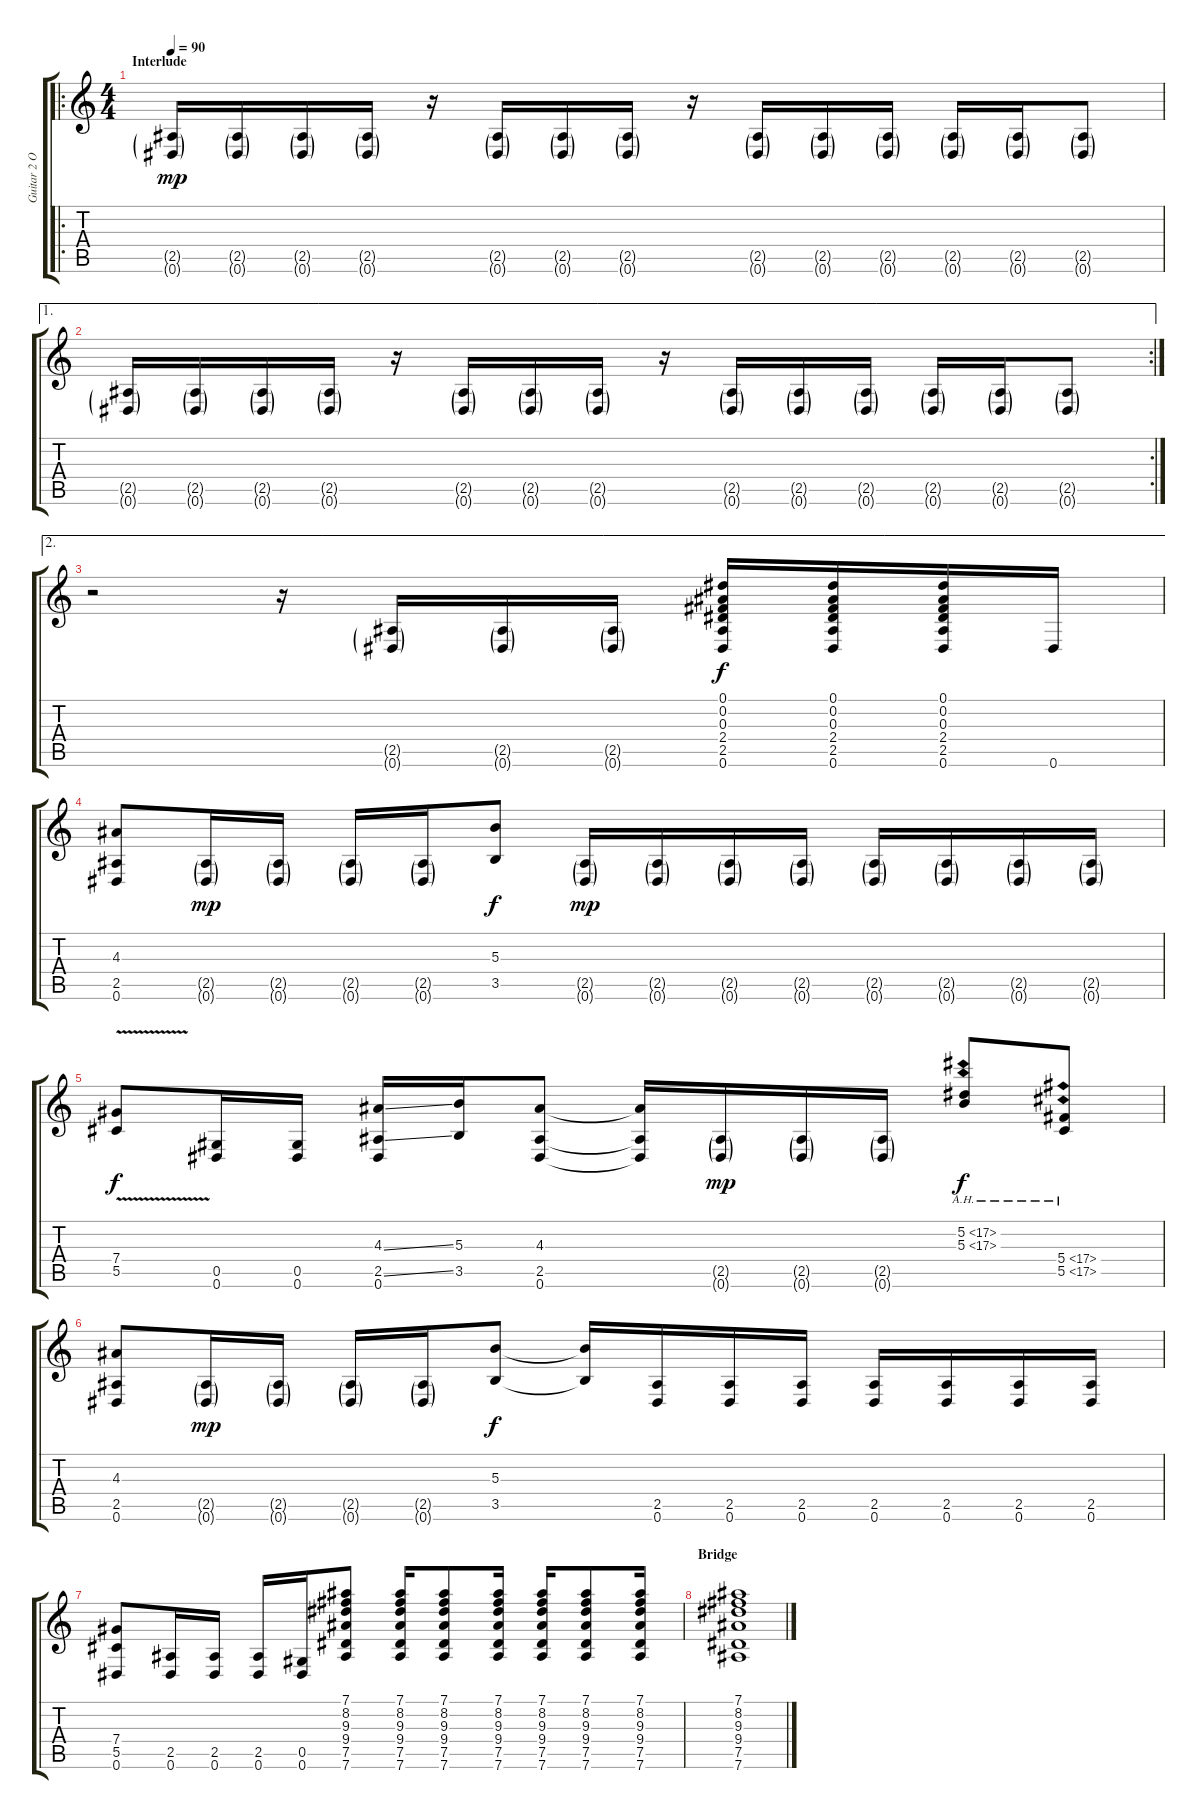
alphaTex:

\track ("Guitar 2 Overdub" "Guitar 2 O") {instrument overdrivenguitar}
\staff {score tabs}
\tuning (Eb4 Bb3 Gb3 Db3 Ab2 Eb2) {hide}
\ro
\ts (4 4)
\section ("" "Interlude")
\tempo 90
\clef g2
\ks c
(2.5{g} 0.6{g}).16{dy mp} (2.5{g} 0.6{g}).16 (2.5{g} 0.6{g}).16 (2.5{g} 0.6{g}).16 r.16 (2.5{g} 0.6{g}).16 (2.5{g} 0.6{g}).16 (2.5{g} 0.6{g}).16 r.16 (2.5{g} 0.6{g}).16 (2.5{g} 0.6{g}).16 (2.5{g} 0.6{g}).16 (2.5{g} 0.6{g}).16 (2.5{g} 0.6{g}).16 (2.5{g} 0.6{g}).8 |
\ae 1
\rc 2
(2.5{g} 0.6{g}).16 (2.5{g} 0.6{g}).16 (2.5{g} 0.6{g}).16 (2.5{g} 0.6{g}).16 r.16 (2.5{g} 0.6{g}).16 (2.5{g} 0.6{g}).16 (2.5{g} 0.6{g}).16 r.16 (2.5{g} 0.6{g}).16 (2.5{g} 0.6{g}).16 (2.5{g} 0.6{g}).16 (2.5{g} 0.6{g}).16 (2.5{g} 0.6{g}).16 (2.5{g} 0.6{g}).8 |
\ae 2
r.2 r.16 (2.5{g} 0.6{g}).16 (2.5{g} 0.6{g}).16 (2.5{g} 0.6{g}).16 (0.1 0.2 0.3 2.4 2.5 0.6).16{dy f} (0.1 0.2 0.3 2.4 2.5 0.6).16 (0.1 0.2 0.3 2.4 2.5 0.6).16 0.6.16 |
(4.3 2.5 0.6).8 (2.5{g} 0.6{g}).16{dy mp} (2.5{g} 0.6{g}).16 (2.5{g} 0.6{g}).16 (2.5{g} 0.6{g}).16 (5.3 3.5).8{dy f} (2.5{g} 0.6{g}).16{dy mp} (2.5{g} 0.6{g}).16 (2.5{g} 0.6{g}).16 (2.5{g} 0.6{g}).16 (2.5{g} 0.6{g}).16 (2.5{g} 0.6{g}).16 (2.5{g} 0.6{g}).16 (2.5{g} 0.6{g}).16 |
(7.4{v} 5.5{v}).8{dy f} (0.5 0.6).16 (0.5 0.6).16 (4.3{ss} 2.5{ss} 0.6).16 (5.3 3.5).16 (4.3 2.5 0.6).8 (4.3{t} 2.5{t} 0.6{t}).16 (2.5{g} 0.6{g}).16{dy mp} (2.5{g} 0.6{g}).16 (2.5{g} 0.6{g}).16 (5.2{ah 12} 5.3{ah 12}).8{dy f} (5.4{ah 12} 5.5{ah 12}).8 |
(4.3 2.5 0.6).8 (2.5{g} 0.6{g}).16{dy mp} (2.5{g} 0.6{g}).16 (2.5{g} 0.6{g}).16 (2.5{g} 0.6{g}).16 (5.3 3.5).8{dy f} (5.3{t} 3.5{t}).16 (2.5 0.6).16 (2.5 0.6).16 (2.5 0.6).16 (2.5 0.6).16 (2.5 0.6).16 (2.5 0.6).16 (2.5 0.6).16 |
(7.4 5.5 0.6).8 (2.5 0.6).16 (2.5 0.6).16 (2.5 0.6).16 (0.5 0.6).16 (7.1 8.2 9.3 9.4 7.5 7.6).8 (7.1 8.2 9.3 9.4 7.5 7.6).16 (7.1 8.2 9.3 9.4 7.5 7.6).8 (7.1 8.2 9.3 9.4 7.5 7.6).16 (7.1 8.2 9.3 9.4 7.5 7.6).16 (7.1 8.2 9.3 9.4 7.5 7.6).8 (7.1 8.2 9.3 9.4 7.5 7.6).16 |
\section ("" "Bridge")
(7.1 8.2 9.3 9.4 7.5 7.6).1
